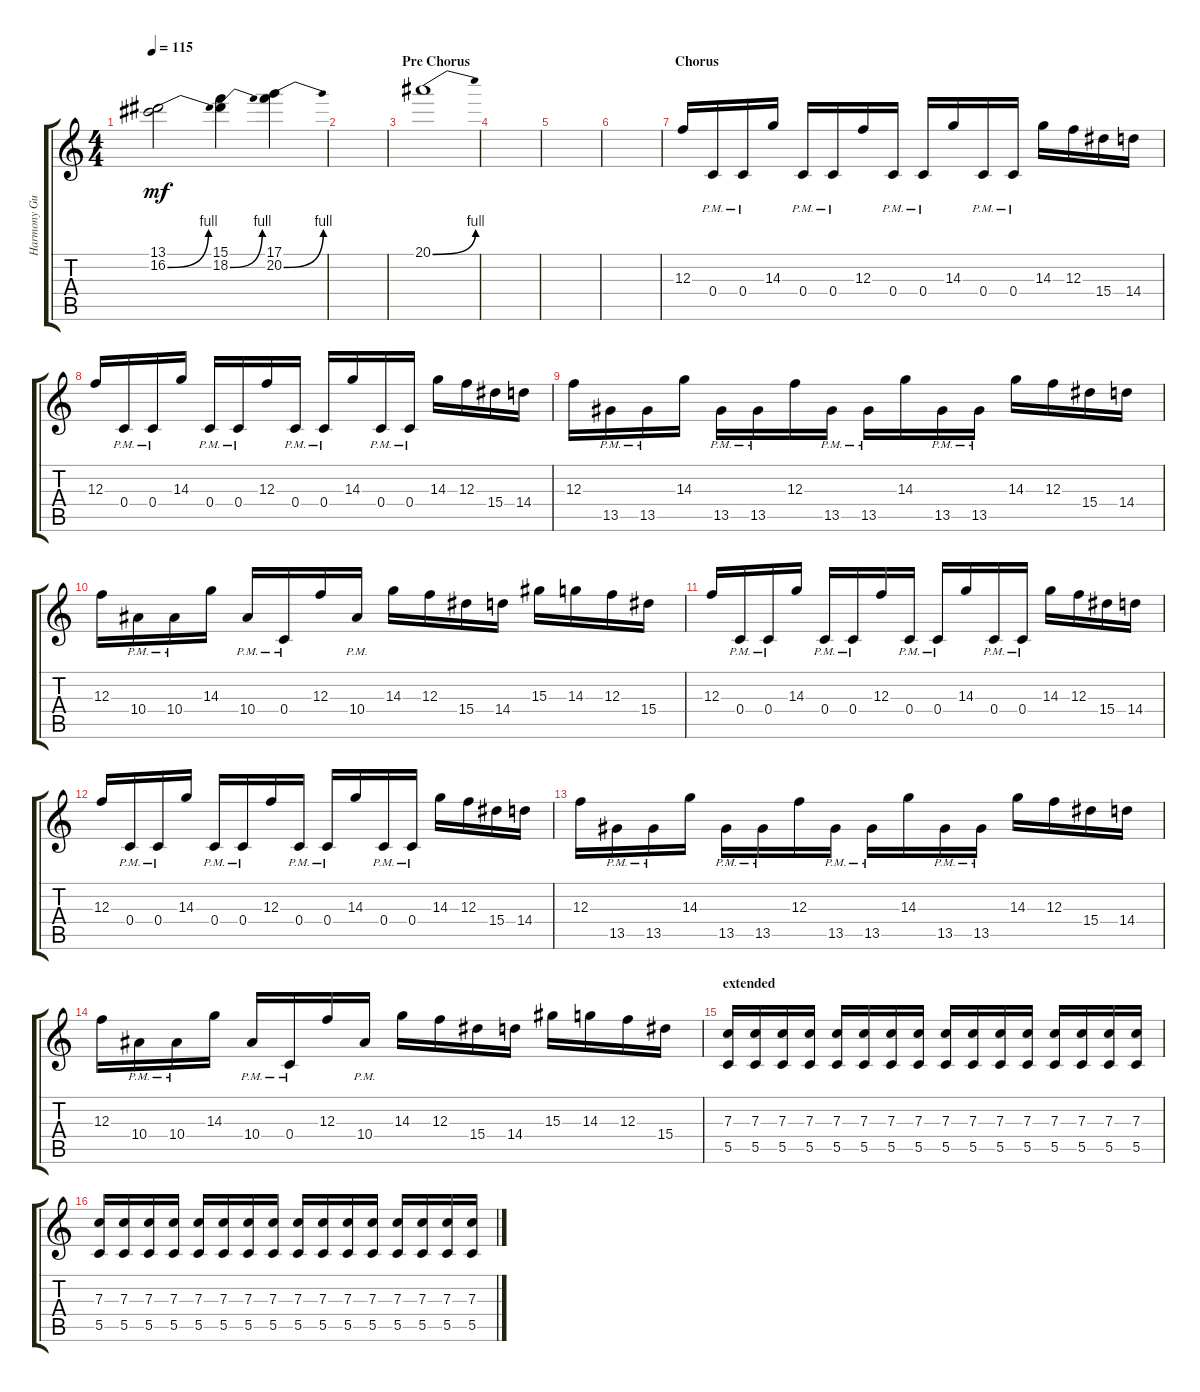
\track ("Harmony Guitar " "Harmony Gu") {instrument distortionguitar}
\staff {score tabs}
\tuning (D4 A3 F3 C3 G2 C2) {hide}
\ts (4 4)
\tempo 115
\clef g2
\ks c
(13.1 16.2{be (bend 0 0 60 4)}).2{dy mf} (15.1 18.2{be (bend 0 0 60 4)}).4 (17.1 20.2{be (bend 0 0 60 4)}).4 |
|
\section ("" "Pre Chorus")
20.1{be (bend 0 0 60 4)}.1 |
|
|
|
\section ("" "Chorus")
12.3.16 0.4{pm}.16 0.4{pm}.16 14.3.16 0.4{pm}.16 0.4{pm}.16 12.3.16 0.4{pm}.16 0.4{pm}.16 14.3.16 0.4{pm}.16 0.4{pm}.16 14.3.16 12.3.16 15.4.16 14.4.16 |
12.3.16 0.4{pm}.16 0.4{pm}.16 14.3.16 0.4{pm}.16 0.4{pm}.16 12.3.16 0.4{pm}.16 0.4{pm}.16 14.3.16 0.4{pm}.16 0.4{pm}.16 14.3.16 12.3.16 15.4.16 14.4.16 |
12.3.16 13.5{pm}.16 13.5{pm}.16 14.3.16 13.5{pm}.16 13.5{pm}.16 12.3.16 13.5{pm}.16 13.5{pm}.16 14.3.16 13.5{pm}.16 13.5{pm}.16 14.3.16 12.3.16 15.4.16 14.4.16 |
12.3.16 10.4{pm}.16 10.4{pm}.16 14.3.16 10.4{pm}.16 0.4{pm}.16 12.3.16 10.4{pm}.16 14.3.16 12.3.16 15.4.16 14.4.16 15.3.16 14.3.16 12.3.16 15.4.16 |
12.3.16 0.4{pm}.16 0.4{pm}.16 14.3.16 0.4{pm}.16 0.4{pm}.16 12.3.16 0.4{pm}.16 0.4{pm}.16 14.3.16 0.4{pm}.16 0.4{pm}.16 14.3.16 12.3.16 15.4.16 14.4.16 |
12.3.16 0.4{pm}.16 0.4{pm}.16 14.3.16 0.4{pm}.16 0.4{pm}.16 12.3.16 0.4{pm}.16 0.4{pm}.16 14.3.16 0.4{pm}.16 0.4{pm}.16 14.3.16 12.3.16 15.4.16 14.4.16 |
12.3.16 13.5{pm}.16 13.5{pm}.16 14.3.16 13.5{pm}.16 13.5{pm}.16 12.3.16 13.5{pm}.16 13.5{pm}.16 14.3.16 13.5{pm}.16 13.5{pm}.16 14.3.16 12.3.16 15.4.16 14.4.16 |
12.3.16 10.4{pm}.16 10.4{pm}.16 14.3.16 10.4{pm}.16 0.4{pm}.16 12.3.16 10.4{pm}.16 14.3.16 12.3.16 15.4.16 14.4.16 15.3.16 14.3.16 12.3.16 15.4.16 |
\section ("" "extended")
(7.3 5.5).16 (7.3 5.5).16 (7.3 5.5).16 (7.3 5.5).16 (7.3 5.5).16 (7.3 5.5).16 (7.3 5.5).16 (7.3 5.5).16 (7.3 5.5).16 (7.3 5.5).16 (7.3 5.5).16 (7.3 5.5).16 (7.3 5.5).16 (7.3 5.5).16 (7.3 5.5).16 (7.3 5.5).16 |
(7.3 5.5).16 (7.3 5.5).16 (7.3 5.5).16 (7.3 5.5).16 (7.3 5.5).16 (7.3 5.5).16 (7.3 5.5).16 (7.3 5.5).16 (7.3 5.5).16 (7.3 5.5).16 (7.3 5.5).16 (7.3 5.5).16 (7.3 5.5).16 (7.3 5.5).16 (7.3 5.5).16 (7.3 5.5).16
